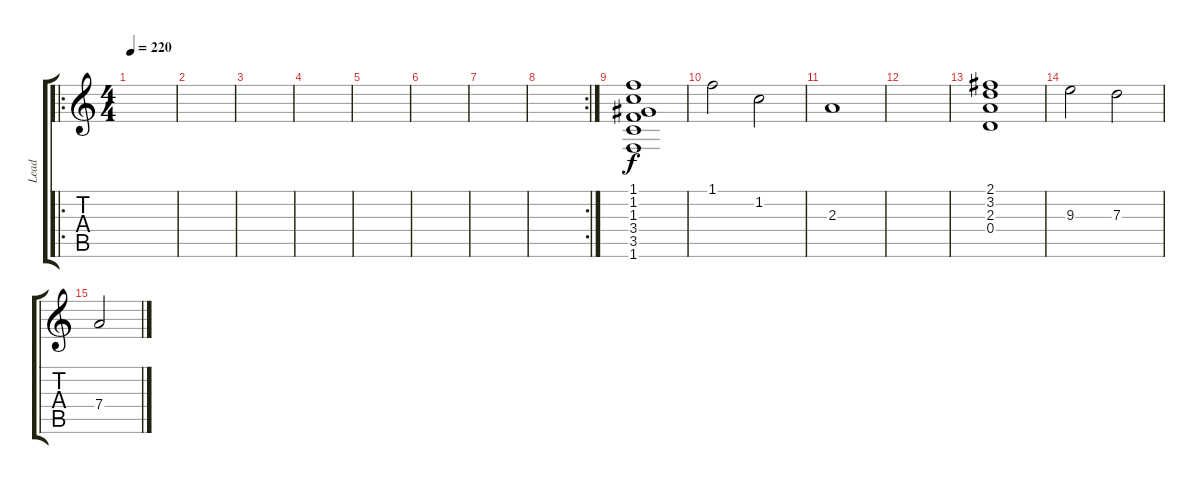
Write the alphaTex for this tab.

\track ("Lead" "Lead") {instrument distortionguitar}
\staff {score tabs}
\tuning (E4 B3 G3 D3 A2 E2) {hide}
\ro
\ts (4 4)
\tempo 220
\clef g2
\ks c
|
|
|
|
|
|
|
\rc 2
|
(1.1 1.2 1.3 3.4 3.5 1.6).1 |
1.1.2 1.2.2 |
2.3.1 |
|
(2.1 3.2 2.3 0.4).1 |
9.3.2 7.3.2 |
7.4.2
